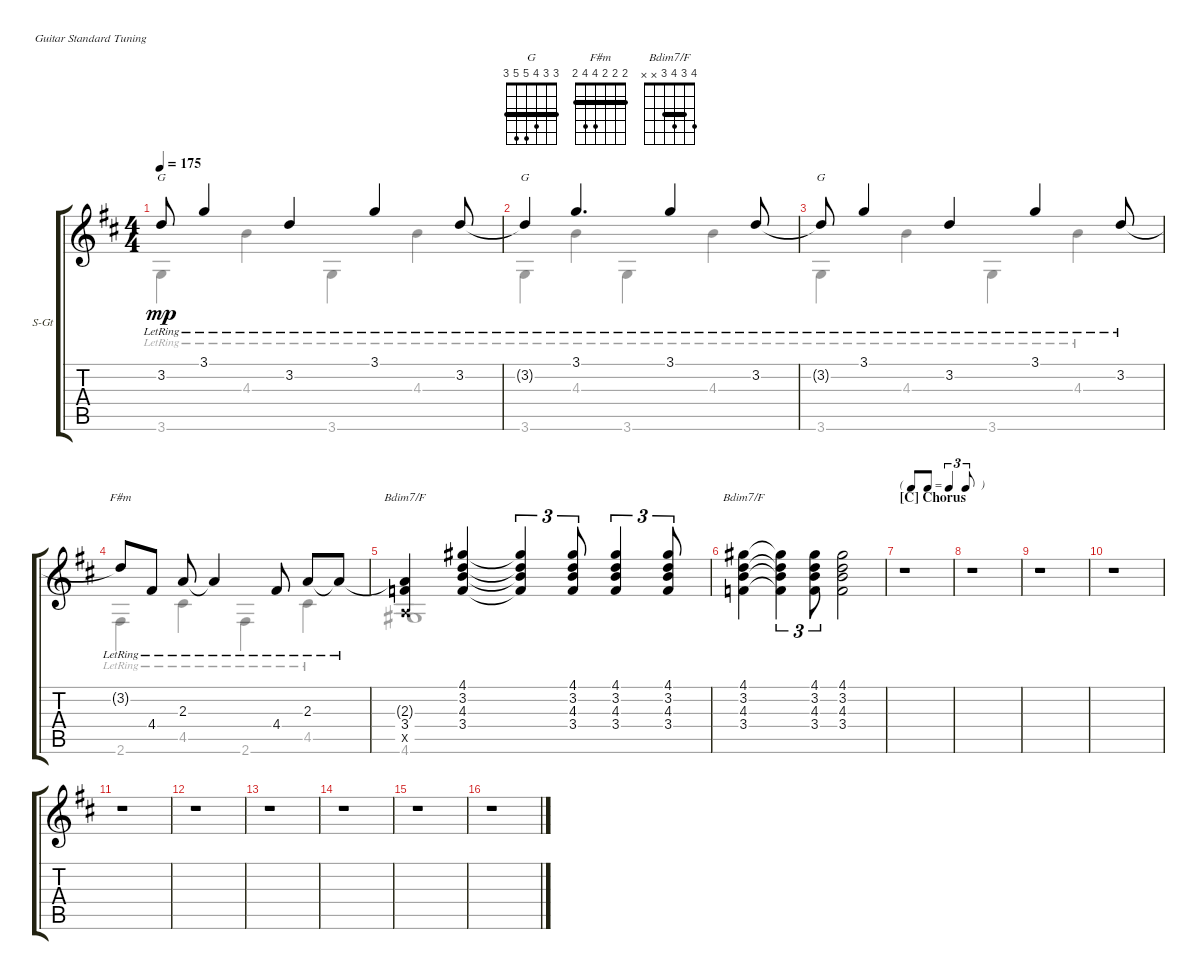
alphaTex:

\defaultSystemsLayout 4
\bracketExtendMode groupsimilarinstruments
\firstSystemTrackNameOrientation horizontal
\otherSystemsTrackNameOrientation horizontal
\track ("Paul's Fingerpicking" "S-Gt") {instrument acousticguitarsteel}
\staff {score tabs}
\tuning (E4 B3 G3 D3 A2 E2)
\chord ("G" 3 3 4 5 5 3) {barre (3 3)}
\chord ("F#m" 2 2 2 4 4 2) {barre (2 2 2)}
\chord ("Bdim7/F" 4 3 4 3 x x) {barre 3}
\voice
\ts (4 4)
\tempo 175
\clef g2
\ks d
3.2{lr t}.8{ch "G" dy mp} 3.1{lr}.4 3.2{lr}.4 3.1{lr}.4 3.2{lr}.8 |
3.2{lr t}.4{ch "G"} 3.1{lr}.4{d} 3.1{lr}.4 3.2{lr}.8 |
3.2{lr t}.8{ch "G"} 3.1{lr}.4 3.2{lr}.4 3.1{lr}.4 3.2{lr}.8 |
3.2{lr t}.8{ch "F#m"} 4.4{lr}.8 2.3{lr}.8 2.3{lr t}.4 4.4{lr}.8 2.3{lr}.8 2.3{lr t}.8 |
(2.3{t} 0.5{x} 3.4).4{ch "Bdim7/F"} (3.4 4.3 3.2 4.1).4 (3.4{t} 4.3{t} 3.2{t} 4.1{t}).4{tu (3 2)} (3.4 4.3 3.2 4.1).8{tu (3 2)} (3.4 4.3 3.2 4.1).4{tu (3 2)} (3.4 4.3 3.2 4.1).8{tu (3 2)} |
(3.4 4.3 3.2 4.1).4{ch "Bdim7/F"} (3.4{t} 4.3{t} 3.2{t} 4.1{t}).4{tu (3 2)} (3.4 4.3 3.2 4.1).8{tu (3 2)} (3.4 4.3 3.2 4.1).2 |
\tf triplet8th
\section ("C" "Chorus")
r.1 |
r.1 |
r.1 |
r.1 |
r.1 |
r.1 |
r.1 |
r.1 |
r.1 |
r.1
\voice
\clef g2
\ottava regular
\simile none
\ks d
3.6{lr}.4{dy mp} 4.3{lr}.4 3.6{lr}.4 4.3{lr}.4 |
3.6{lr}.4 4.3{lr}.4 3.6{lr}.4 4.3{lr}.4 |
3.6{lr}.4 4.3{lr}.4 3.6{lr}.4 4.3{lr}.4 |
2.6{lr}.4 4.5{lr}.4 2.6{lr}.4 4.5{lr}.4 |
4.6.1 |
|
|
|
|
|
|
|
|
|
|
